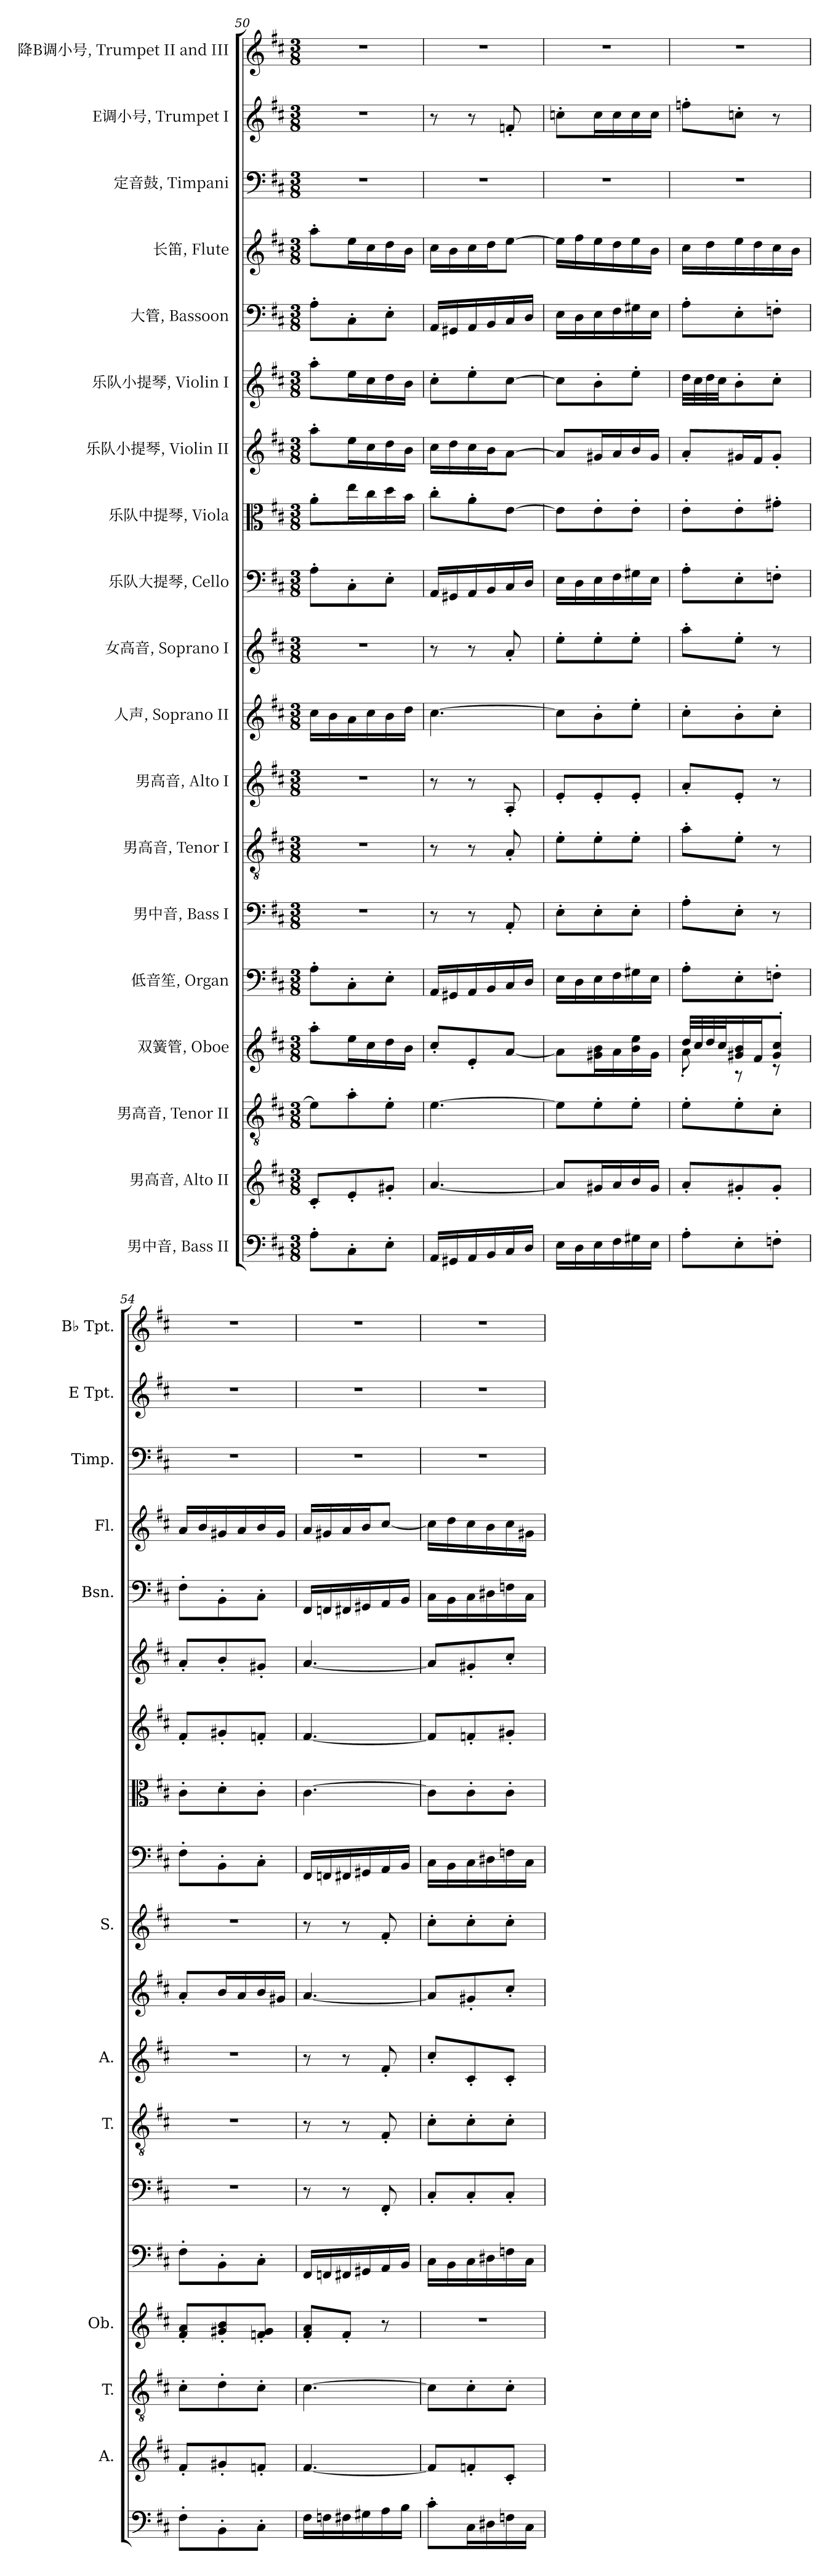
**kern	**kern	**kern	**kern	**kern	**kern	**kern	**kern	**kern	**kern	**kern	**kern	**kern	**kern	**kern	**kern	**kern	**kern	**kern
*part19	*part18	*part17	*part16	*part15	*part14	*part13	*part12	*part11	*part10	*part9	*part8	*part7	*part6	*part5	*part4	*part3	*part2	*part1
*staff19	*staff18	*staff17	*staff16	*staff15	*staff14	*staff13	*staff12	*staff11	*staff10	*staff9	*staff8	*staff7	*staff6	*staff5	*staff4	*staff3	*staff2	*staff1
*I"男中音, Bass II	*I"男高音, Alto II	*I"男高音, Tenor II	*I"双簧管, Oboe	*I"低音笙, Organ	*I"男中音, Bass I	*I"男高音, Tenor I	*I"男高音, Alto I	*I"人声, Soprano II	*I"女高音, Soprano I	*I"乐队大提琴, Cello	*I"乐队中提琴, Viola	*I"乐队小提琴, Violin II	*I"乐队小提琴, Violin I	*I"大管, Bassoon	*I"长笛, Flute	*I"定音鼓, Timpani	*I"E调小号, Trumpet I	*I"降B调小号, Trumpet II and III
*	*I'A.	*I'T.	*I'Ob.	*	*	*I'T.	*I'A.	*	*I'S.	*	*	*	*	*I'Bsn.	*I'Fl.	*I'Timp.	*I'E Tpt.	*I'B♭ Tpt.
*clefF4	*clefG2	*clefGv2	*clefG2	*clefF4	*clefF4	*clefGv2	*clefG2	*clefG2	*clefG2	*clefF4	*clefC3	*clefG2	*clefG2	*clefF4	*clefG2	*clefF4	*clefG2	*clefG2
*	*	*	*	*	*	*	*	*	*	*	*	*	*	*	*	*	*ITrd-3c-4	*ITrd1c2
*k[f#c#]	*k[f#c#]	*k[f#c#]	*k[f#c#]	*k[f#c#]	*k[f#c#]	*k[f#c#]	*k[f#c#]	*k[f#c#]	*k[f#c#]	*k[f#c#]	*k[f#c#]	*k[f#c#]	*k[f#c#]	*k[f#c#]	*k[f#c#]	*k[f#c#]	*k[b-e-a-d-g-c-]	*k[]
*M3/8	*M3/8	*M3/8	*M3/8	*M3/8	*M3/8	*M3/8	*M3/8	*M3/8	*M3/8	*M3/8	*M3/8	*M3/8	*M3/8	*M3/8	*M3/8	*M3/8	*M3/8	*M3/8
=50	=50	=50	=50	=50	=50	=50	=50	=50	=50	=50	=50	=50	=50	=50	=50	=50	=50	=50
8A'\L	8c#'/L	8e\L]	8aa'\L	8A'\L	4.r	4.r	4.r	16cc#\LL	4.r	8A'\L	8a'\L	8aa'\L	8aa'\L	8A'\L	8aa'\L	4.r	4.r	4.r
.	.	.	.	.	.	.	.	16b\	.	.	.	.	.	.	.	.	.	.
8C#'\	8e'/	8a'\	16ee\L	8C#'\	.	.	.	16a\	.	8C#'\	16ee\L	16ee\L	16ee\L	8C#'\	16ee\L	.	.	.
.	.	.	16cc#\	.	.	.	.	16cc#\	.	.	16cc#\	16cc#\	16cc#\	.	16cc#\	.	.	.
8E'\J	8g#X'/J	8e'\J	16dd\	8E'\J	.	.	.	16b\	.	8E'\J	16dd\	16dd\	16dd\	8E'\J	16dd\	.	.	.
.	.	.	16b\JJ	.	.	.	.	16dd\JJ	.	.	16b\JJ	16b\JJ	16b\JJ	.	16b\JJ	.	.	.
!!LO:PB:g=z
=51	=51	=51	=51	=51	=51	=51	=51	=51	=51	=51	=51	=51	=51	=51	=51	=51	=51	=51
16AA/LL	[4.a/	[4.e\	8cc#'/L	16AA/LL	8r	8r	8r	[4.cc#\	8r	16AA/LL	8cc#'\L	16cc#\LL	8cc#'\L	16AA/LL	16cc#\LL	4.r	8r	4.r
16GG#X/	.	.	.	16GG#X/	.	.	.	.	.	16GG#X/	.	16dd\	.	16GG#X/	16b\	.	.	.
16AA/	.	.	8e'/	16AA/	8r	8r	8r	.	8r	16AA/	8a'\	16cc#\	8ee'\	16AA/	16cc#\	.	8r	.
16BB/	.	.	.	16BB/	.	.	.	.	.	16BB/	.	16b\J	.	16BB/	16dd\J	.	.	.
16C#/	.	.	[8a/J	16C#/	8AA'/	8A'/	8A'/	.	8a'/	16C#/	[8e\J	[8a\J	[8cc#\J	16C#/	[8ee\J	.	8b--X'/	.
16D/JJ	.	.	.	16D/JJ	.	.	.	.	.	16D/JJ	.	.	.	16D/JJ	.	.	.	.
=52	=52	=52	=52	=52	=52	=52	=52	=52	=52	=52	=52	=52	=52	=52	=52	=52	=52	=52
16E\LL	8a/L]	8e\L]	8a\L]	16E\LL	8E'\L	8e'\L	8e'/L	8cc#\L]	8ee'\L	16E\LL	8e\L]	8a/L]	8cc#\L]	16E\LL	16ee\LL]	4.r	8ff-X'\L	4.r
16D\	.	.	.	16D\	.	.	.	.	.	16D\	.	.	.	16D\	16ff#\	.	.	.
16E\	16g#X/L	8e'\	16g#X\ 16b\L	16E\	8E'\	8e'\	8e'/	8b'\	8ee'\	16E\	8e'\	16g#X/L	8b'\	16E\	16ee\	.	16ff-\L	.
16F#\	16a/	.	16a\	16F#\	.	.	.	.	.	16F#\	.	16a/	.	16F#\	16dd\	.	16ff-\	.
16G#X\	16b/	8e'\J	16b\ 16ee\	16G#X\	8E'\J	8e'\J	8e'/J	8ee'\J	8ee'\J	16G#X\	8e'\J	16b/	8ee'\J	16G#X\	16ee\	.	16ff-\	.
16E\JJ	16g#/JJ	.	16g#\JJ	16E\JJ	.	.	.	.	.	16E\JJ	.	16g#/JJ	.	16E\JJ	16b\JJ	.	16ff-\JJ	.
=53	=53	=53	=53	=53	=53	=53	=53	=53	=53	=53	=53	=53	=53	=53	=53	=53	=53	=53
*	*	*	*^	*	*	*	*	*	*	*	*	*	*	*	*	*	*	*
8A'\L	8a'/L	8e'\L	32dd/LLL	8a'\	8A'\L	8A'\L	8a'\L	8a'/L	8cc#'\L	8aa'\L	8A'\L	8e'\L	8a'/L	32dd\LLL	8A'\L	16cc#\LL	4.r	8bb--X'\L	4.r
.	.	.	32cc#/	.	.	.	.	.	.	.	.	.	.	32cc#\	.	.	.	.	.
.	.	.	32dd/	.	.	.	.	.	.	.	.	.	.	32dd\	.	16dd\	.	.	.
.	.	.	32cc#/J	.	.	.	.	.	.	.	.	.	.	32cc#\JJ	.	.	.	.	.
8E'\	8g#X'/	8e'\	16g#X/ 16b/	8r	8E'\	8E'\J	8e'\J	8e'/J	8b'\	8ee'\J	8E'\	8e'\	16g#X/L	8b'\	8E'\	16ee\	.	8ff-X'\J	.
.	.	.	16f#/J	.	.	.	.	.	.	.	.	.	16f#/J	.	.	16dd\	.	.	.
8Fn'\J	8g#'/J	8c#'\J	8g#/' 8cc#/'J	8r	8Fn'\J	8r	8r	8r	8cc#'\J	8r	8Fn'\J	8g#X'\J	8g#'/J	8cc#'\J	8Fn'\J	16cc#\	.	8r	.
.	.	.	.	.	.	.	.	.	.	.	.	.	.	.	.	16b\JJ	.	.	.
*	*	*	*v	*v	*	*	*	*	*	*	*	*	*	*	*	*	*	*	*
=54	=54	=54	=54	=54	=54	=54	=54	=54	=54	=54	=54	=54	=54	=54	=54	=54	=54	=54
8F#'\L	8f#'/L	8c#'\L	8f#/' 8a/'L	8F#'\L	4.r	4.r	4.r	8a'/L	4.r	8F#'\L	8c#'\L	8f#'/L	8a'/L	8F#'\L	16a/LL	4.r	4.r	4.r
.	.	.	.	.	.	.	.	.	.	.	.	.	.	.	16b/	.	.	.
8BB'\	8g#X'/	8d'\	8g#X/' 8b/'	8BB'\	.	.	.	16b/L	.	8BB'\	8d'\	8g#X'/	8b'/	8BB'\	16g#X/	.	.	.
.	.	.	.	.	.	.	.	16a/	.	.	.	.	.	.	16a/	.	.	.
8C#'\J	8fn'/J	8c#'\J	8fn/' 8g#/'J	8C#'\J	.	.	.	16b/	.	8C#'\J	8c#'\J	8fn'/J	8g#X'/J	8C#'\J	16b/	.	.	.
.	.	.	.	.	.	.	.	16g#X/JJ	.	.	.	.	.	.	16g#/JJ	.	.	.
!!LO:PB:g=z
=55	=55	=55	=55	=55	=55	=55	=55	=55	=55	=55	=55	=55	=55	=55	=55	=55	=55	=55
16F#\LL	[4.f#/	[4.c#\	8f#/' 8a/'L	16FF#/LL	8r	8r	8r	[4.a/	8r	16FF#/LL	[4.c#\	[4.f#/	[4.a/	16FF#/LL	16a/LL	4.r	4.r	4.r
16Fn\	.	.	.	16FFn/	.	.	.	.	.	16FFn/	.	.	.	16FFn/	16g#X/	.	.	.
16F#X\	.	.	8f#'/J	16FF#X/	8r	8r	8r	.	8r	16FF#X/	.	.	.	16FF#X/	16a/	.	.	.
16G#X\	.	.	.	16GG#X/	.	.	.	.	.	16GG#X/	.	.	.	16GG#X/	16b/J	.	.	.
16A\	.	.	8r	16AA/	8FF#'/	8F#'/	8f#'/	.	8f#'/	16AA/	.	.	.	16AA/	[8cc#/J	.	.	.
16B\JJ	.	.	.	16BB/JJ	.	.	.	.	.	16BB/JJ	.	.	.	16BB/JJ	.	.	.	.
=56	=56	=56	=56	=56	=56	=56	=56	=56	=56	=56	=56	=56	=56	=56	=56	=56	=56	=56
8c#'\L	8f#/L]	8c#\L]	4.r	16C#\LL	8C#'/L	8c#'\L	8cc#'/L	8a/L]	8cc#'\L	16C#\LL	8c#\L]	8f#/L]	8a/L]	16C#\LL	16cc#\LL]	4.r	4.r	4.r
.	.	.	.	16BB\	.	.	.	.	.	16BB\	.	.	.	16BB\	16dd\	.	.	.
16C#\L	8fn'/	8c#'\	.	16C#\	8C#'/	8c#'\	8c#'/	8g#X'/	8cc#'\	16C#\	8c#'\	8fn'/	8g#X'/	16C#\	16cc#\	.	.	.
16D#X\	.	.	.	16D#X\	.	.	.	.	.	16D#X\	.	.	.	16D#X\	16b\	.	.	.
16Fn\	8c#'/J	8c#'\J	.	16Fn\	8C#'/J	8c#'\J	8c#'/J	8cc#'/J	8cc#'\J	16Fn\	8c#'\J	8g#X'/J	8cc#'/J	16Fn\	16cc#\	.	.	.
16C#\JJ	.	.	.	16C#\JJ	.	.	.	.	.	16C#\JJ	.	.	.	16C#\JJ	16g#X\JJ	.	.	.
=	=	=	=	=	=	=	=	=	=	=	=	=	=	=	=	=	=	=
*-	*-	*-	*-	*-	*-	*-	*-	*-	*-	*-	*-	*-	*-	*-	*-	*-	*-	*-
